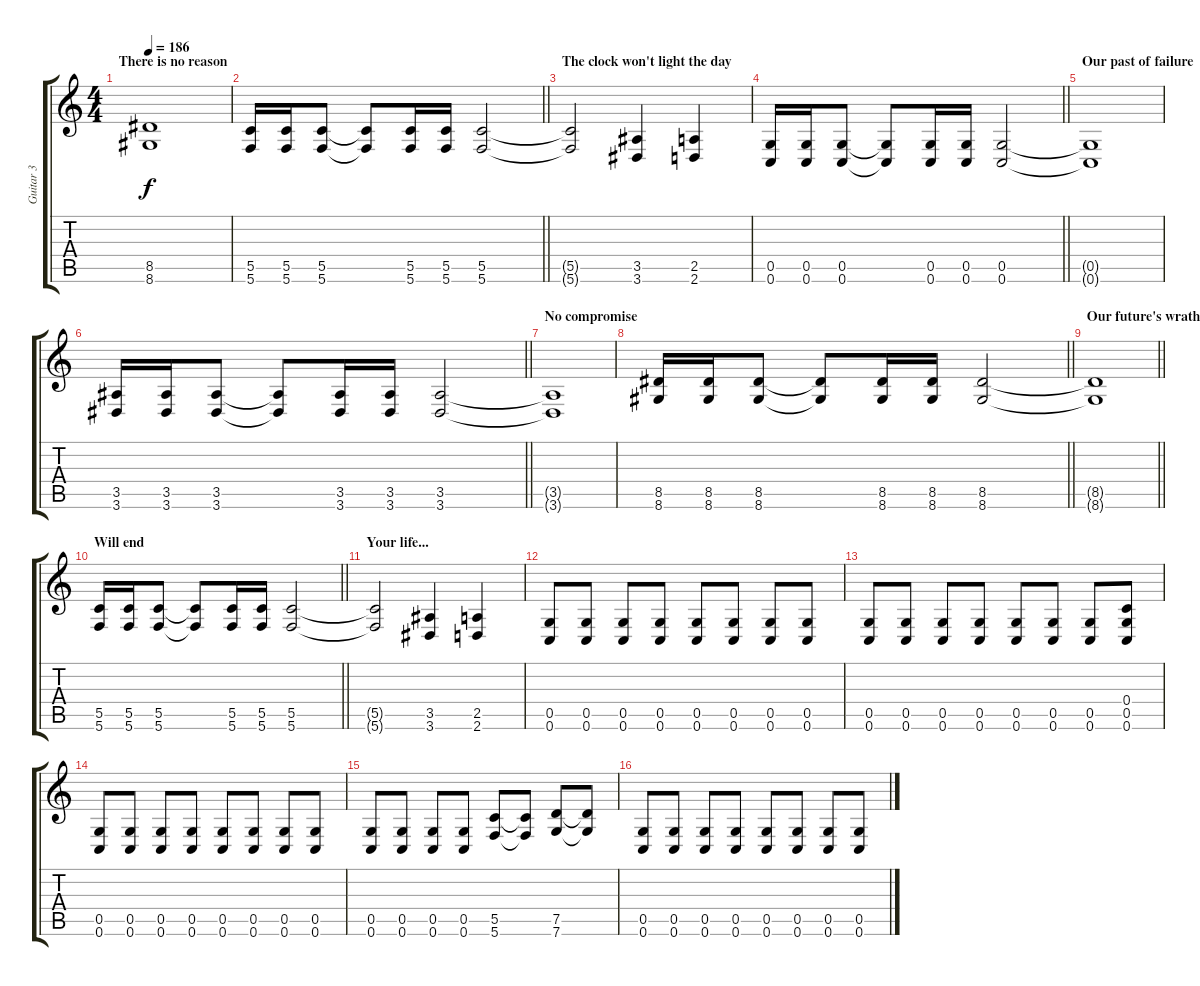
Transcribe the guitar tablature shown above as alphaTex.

\track ("Guitar 3" "Guitar 3") {instrument distortionguitar}
\staff {score tabs}
\tuning (D4 A3 F3 C3 G2 C2) {hide}
\ts (4 4)
\section ("" "There is no reason")
\tempo 186
\clef g2
\ks c
(8.5{t} 8.6{t}).1{dy f} |
\barLineRight lightlight
(5.5 5.6).16 (5.5 5.6).16 (5.5 5.6).8 (5.5{t} 5.6{t}).8 (5.5 5.6).16 (5.5 5.6).16 (5.5 5.6).2 |
\section ("" "The clock won't light the day")
(5.5{t} 5.6{t}).2 (3.5 3.6).4 (2.5 2.6).4 |
\barLineRight lightlight
(0.5 0.6).16 (0.5 0.6).16 (0.5 0.6).8 (0.5{t} 0.6{t}).8 (0.5 0.6).16 (0.5 0.6).16 (0.5 0.6).2 |
\section ("" "Our past of failure")
(0.5{t} 0.6{t}).1 |
\barLineRight lightlight
(3.5 3.6).16 (3.5 3.6).16 (3.5 3.6).8 (3.5{t} 3.6{t}).8 (3.5 3.6).16 (3.5 3.6).16 (3.5 3.6).2 |
\section ("" "No compromise")
(3.5{t} 3.6{t}).1 |
\barLineRight lightlight
(8.5 8.6).16 (8.5 8.6).16 (8.5 8.6).8 (8.5{t} 8.6{t}).8 (8.5 8.6).16 (8.5 8.6).16 (8.5 8.6).2 |
\section ("" "Our future's wrath")
\barLineRight lightlight
(8.5{t} 8.6{t}).1 |
\section ("" "Will end")
\barLineRight lightlight
(5.5 5.6).16 (5.5 5.6).16 (5.5 5.6).8 (5.5{t} 5.6{t}).8 (5.5 5.6).16 (5.5 5.6).16 (5.5 5.6).2 |
\section ("" "Your life...")
(5.5{t} 5.6{t}).2 (3.5 3.6).4 (2.5 2.6).4 |
(0.5 0.6).8 (0.5 0.6).8 (0.5 0.6).8 (0.5 0.6).8 (0.5 0.6).8 (0.5 0.6).8 (0.5 0.6).8 (0.5 0.6).8 |
(0.5 0.6).8 (0.5 0.6).8 (0.5 0.6).8 (0.5 0.6).8 (0.5 0.6).8 (0.5 0.6).8 (0.5 0.6).8 (0.4 0.5 0.6).8 |
(0.5 0.6).8 (0.5 0.6).8 (0.5 0.6).8 (0.5 0.6).8 (0.5 0.6).8 (0.5 0.6).8 (0.5 0.6).8 (0.5 0.6).8 |
(0.5 0.6).8 (0.5 0.6).8 (0.5 0.6).8 (0.5 0.6).8 (5.5 5.6).8 (5.5{t} 5.6{t}).8 (7.5 7.6).8 (7.5{t} 7.6{t}).8 |
(0.5 0.6).8 (0.5 0.6).8 (0.5 0.6).8 (0.5 0.6).8 (0.5 0.6).8 (0.5 0.6).8 (0.5 0.6).8 (0.5 0.6).8
